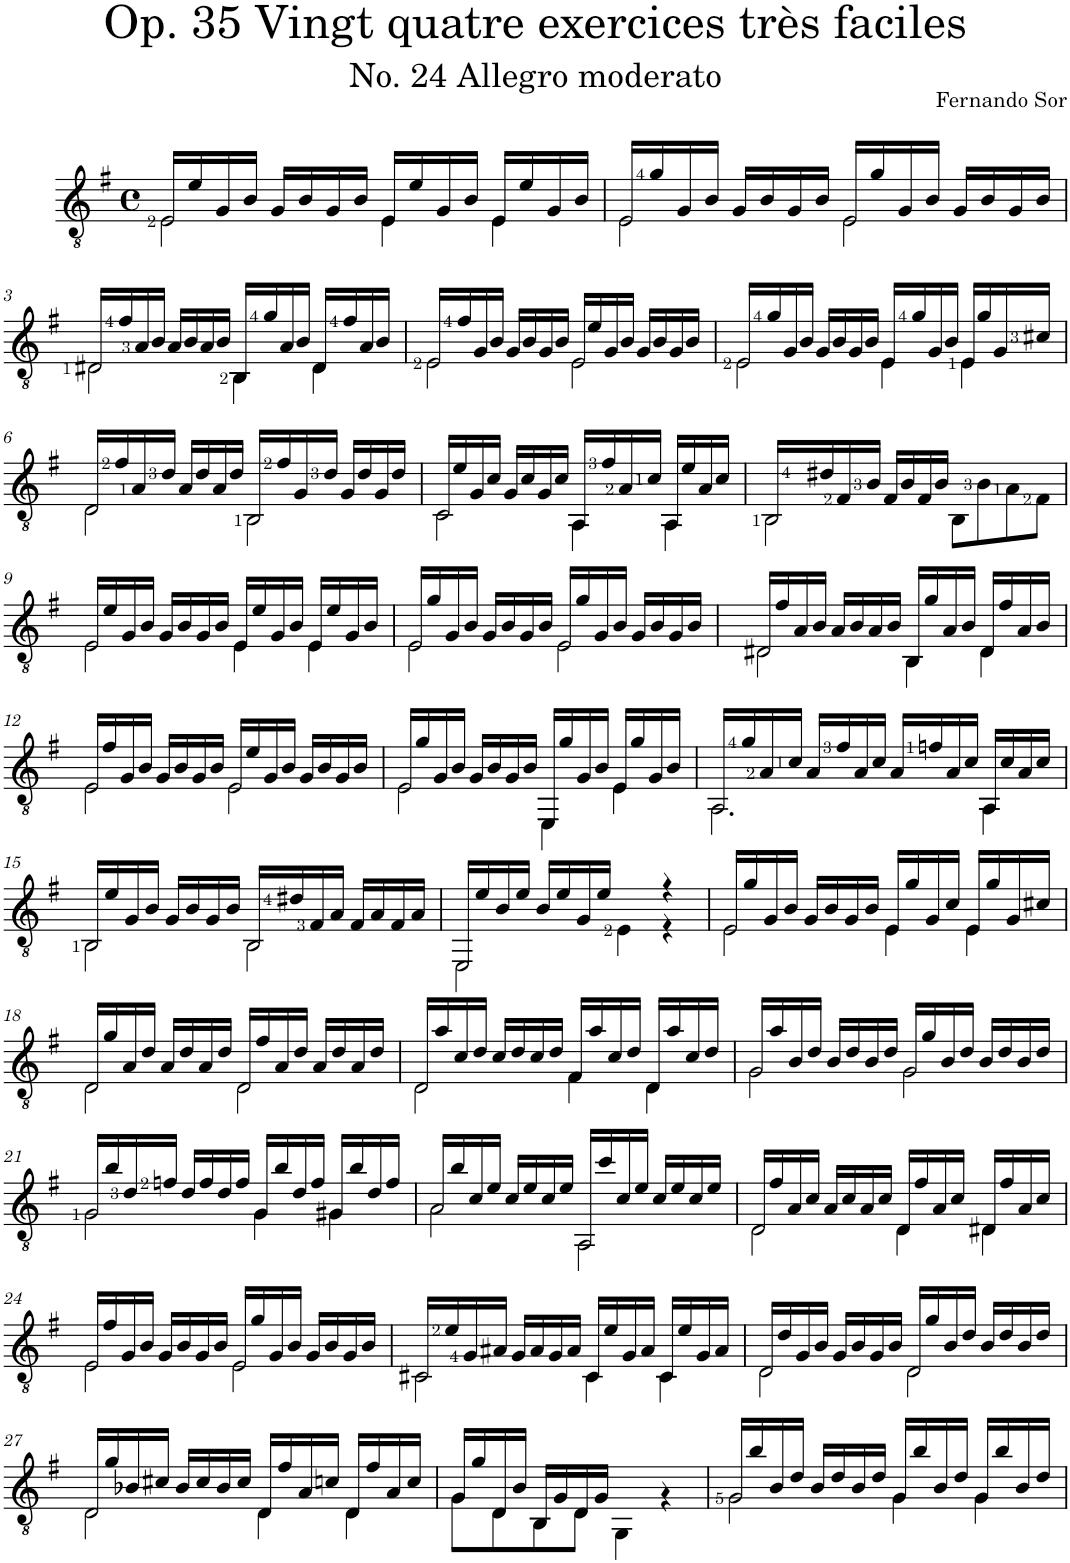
**kern
*part1
*staff1
*I"Classical Guitar
*clefGv2
*k[f#]
*e:
*M4/4
*met(c)
=1
*^
16E</LL	2E\
16e/	.
16G/	.
16B/JJ	.
16G/LL	.
16B/	.
16G/	.
16B/JJ	.
16E/LL	4E\
16e/	.
16G/	.
16B/JJ	.
16E/LL	4E\
16e/	.
16G/	.
16B/JJ	.
=2	=2
16E/LL	2E\
16g/	.
16G/	.
16B/JJ	.
16G/LL	.
16B/	.
16G/	.
16B/JJ	.
16E/LL	2E\
16g/	.
16G/	.
16B/JJ	.
16G/LL	.
16B/	.
16G/	.
16B/JJ	.
!!LO:LB:g=z	!!
=3	=3
16D#X/LL	2D#\
16f#/	.
16A/	.
16B/JJ	.
16A/LL	.
16B/	.
16A/	.
16B/JJ	.
16BB/LL	4BB\
16g/	.
16A/	.
16B/JJ	.
16D#/LL	4D#\
16f#/	.
16A/	.
16B/JJ	.
=4	=4
16E/LL	2E\
16f#/	.
16G/	.
16B/JJ	.
16G/LL	.
16B/	.
16G/	.
16B/JJ	.
16E/LL	2E\
16e/	.
16G/	.
16B/JJ	.
16G/LL	.
16B/	.
16G/	.
16B/JJ	.
=5	=5
16E/LL	2E\
16g/	.
16G/	.
16B/JJ	.
16G/LL	.
16B/	.
16G/	.
16B/JJ	.
16E/LL	4E\
16g/	.
16G/	.
16B/JJ	.
16E/LL	4E\
16g/	.
16G/	.
16c#X/JJ	.
!!LO:LB:g=z	!!
=6	=6
16D/LL	2D\
16f#/	.
16A/	.
16d/JJ	.
16A/LL	.
16d/	.
16A/	.
16d/JJ	.
16BB/LL	2BB\
16f#/	.
16G/	.
16d/JJ	.
16G/LL	.
16d/	.
16G/	.
16d/JJ	.
=7	=7
16C/LL	2C\
16e/	.
16G/	.
16c/JJ	.
16G/LL	.
16c/	.
16G/	.
16c/JJ	.
16AA/LL	4AA\
16f#/	.
16A/	.
16c/JJ	.
16AA/LL	4AA\
16e/	.
16A/	.
16c/JJ	.
=8	=8
16BB/LL	2BB\
16d#X/	.
16F#/	.
16B/JJ	.
16F#/LL	.
16B/	.
16F#/	.
16B/JJ	.
2ryy	8BB\L
.	8B>\
.	8A>\
.	8F#>\J
!!LO:LB:g=z	!!
=9	=9
16E/LL	2E\
16e/	.
16G/	.
16B/JJ	.
16G/LL	.
16B/	.
16G/	.
16B/JJ	.
16E/LL	4E\
16e/	.
16G/	.
16B/JJ	.
16E/LL	4E\
16e/	.
16G/	.
16B/JJ	.
=10	=10
16E/LL	2E\
16g/	.
16G/	.
16B/JJ	.
16G/LL	.
16B/	.
16G/	.
16B/JJ	.
16E/LL	2E\
16g/	.
16G/	.
16B/JJ	.
16G/LL	.
16B/	.
16G/	.
16B/JJ	.
=11	=11
16D#X/LL	2D#\
16f#/	.
16A/	.
16B/JJ	.
16A/LL	.
16B/	.
16A/	.
16B/JJ	.
16BB/LL	4BB\
16g/	.
16A/	.
16B/JJ	.
16D#/LL	4D#\
16f#/	.
16A/	.
16B/JJ	.
!!LO:LB:g=z	!!
=12	=12
16E/LL	2E\
16f#/	.
16G/	.
16B/JJ	.
16G/LL	.
16B/	.
16G/	.
16B/JJ	.
16E/LL	2E\
16e/	.
16G/	.
16B/JJ	.
16G/LL	.
16B/	.
16G/	.
16B/JJ	.
=13	=13
16E/LL	2E\
16g/	.
16G/	.
16B/JJ	.
16G/LL	.
16B/	.
16G/	.
16B/JJ	.
16EE/LL	4EE\
16g/	.
16G/	.
16B/JJ	.
16E/LL	4E\
16g/	.
16G/	.
16B/JJ	.
=14	=14
16AA/LL	2.AA\
16g/	.
16A/	.
16c/JJ	.
16A/LL	.
16f#/	.
16A/	.
16c/JJ	.
16A/LL	.
16fn/	.
16A/	.
16c/JJ	.
16AA/LL	4AA\
16c/	.
16A/	.
16c/JJ	.
!!LO:LB:g=z	!!
=15	=15
16BB/LL	2BB\
16e/	.
16G/	.
16B/JJ	.
16G/LL	.
16B/	.
16G/	.
16B/JJ	.
16BB/LL	2BB\
16d#X/	.
16F#/	.
16A/JJ	.
16F#/LL	.
16A/	.
16F#/	.
16A/JJ	.
=16	=16
16EE/LL	2EE\
16e/	.
16B/	.
16e/JJ	.
16B/LL	.
16e/	.
16G/	.
16e/JJ	.
4ryy	4E\
4r	4r
=17	=17
16E/LL	2E\
16g/	.
16G/	.
16B/JJ	.
16G/LL	.
16B/	.
16G/	.
16B/JJ	.
16E/LL	4E\
16g/	.
16G/	.
16c/JJ	.
16E/LL	4E\
16g/	.
16G/	.
16c#X/JJ	.
!!LO:LB:g=z	!!
=18	=18
16D/LL	2D\
16g/	.
16A/	.
16d/JJ	.
16A/LL	.
16d/	.
16A/	.
16d/JJ	.
16D/LL	2D\
16f#/	.
16A/	.
16d/JJ	.
16A/LL	.
16d/	.
16A/	.
16d/JJ	.
=19	=19
16D/LL	2D\
16a/	.
16c/	.
16d/JJ	.
16c/LL	.
16d/	.
16c/	.
16d/JJ	.
16F#/LL	4F#\
16a/	.
16c/	.
16d/JJ	.
16D/LL	4D\
16a/	.
16c/	.
16d/JJ	.
=20	=20
16G/LL	2G\
16a/	.
16B/	.
16d/JJ	.
16B/LL	.
16d/	.
16B/	.
16d/JJ	.
16G/LL	2G\
16g/	.
16B/	.
16d/JJ	.
16B/LL	.
16d/	.
16B/	.
16d/JJ	.
!!LO:LB:g=z	!!
=21	=21
16G/LL	2G\
16b/	.
16d/	.
16fn/JJ	.
16d/LL	.
16f/	.
16d/	.
16f/JJ	.
16G/LL	4G\
16b/	.
16d/	.
16f/JJ	.
16G#X/LL	4G#\
16b/	.
16d/	.
16f/JJ	.
=22	=22
16A/LL	2A\
16b/	.
16c/	.
16e/JJ	.
16c/LL	.
16e/	.
16c/	.
16e/JJ	.
16AA/LL	2AA\
16cc/	.
16c/	.
16e/JJ	.
16c/LL	.
16e/	.
16c/	.
16e/JJ	.
=23	=23
16D/LL	2D\
16f#/	.
16A/	.
16c/JJ	.
16A/LL	.
16c/	.
16A/	.
16c/JJ	.
16D/LL	4D\
16f#/	.
16A/	.
16c/JJ	.
16D#X/LL	4D#\
16f#/	.
16A/	.
16c/JJ	.
!!LO:LB:g=z	!!
=24	=24
16E/LL	2E\
16f#/	.
16G/	.
16B/JJ	.
16G/LL	.
16B/	.
16G/	.
16B/JJ	.
16E/LL	2E\
16g/	.
16G/	.
16B/JJ	.
16G/LL	.
16B/	.
16G/	.
16B/JJ	.
=25	=25
16C#X/LL	2C#\
16e/	.
16G/	.
16A#X/JJ	.
16G/LL	.
16A#/	.
16G/	.
16A#/JJ	.
16C#/LL	4C#\
16e/	.
16G/	.
16A#/JJ	.
16C#/LL	4C#\
16e/	.
16G/	.
16A#/JJ	.
=26	=26
16D/LL	2D\
16d/	.
16G/	.
16B/JJ	.
16G/LL	.
16B/	.
16G/	.
16B/JJ	.
16D/LL	2D\
16g/	.
16B/	.
16d/JJ	.
16B/LL	.
16d/	.
16B/	.
16d/JJ	.
!!LO:LB:g=z	!!
=27	=27
16D/LL	2D\
16g/	.
16B-X/	.
16c#X/JJ	.
16B-/LL	.
16c#/	.
16B-/	.
16c#/JJ	.
16D/LL	4D\
16f#/	.
16A/	.
16cn/JJ	.
16D/LL	4D\
16f#/	.
16A/	.
16c/JJ	.
=28	=28
16G/LL	8G\L
16g/	.
16D/	8D\
16B/JJ	.
16BB/LL	8BB\
16G/	.
16D/	8D\J
16G/JJ	.
2ryy	4GG\
.	4r
=29	=29
16G</LL	2G\
16b/	.
16B/	.
16d/JJ	.
16B/LL	.
16d/	.
16B/	.
16d/JJ	.
16G/LL	4G\
16b/	.
16B/	.
16d/JJ	.
16G/LL	4G\
16b/	.
16B/	.
16d/JJ	.
*v	*v
=
*-
